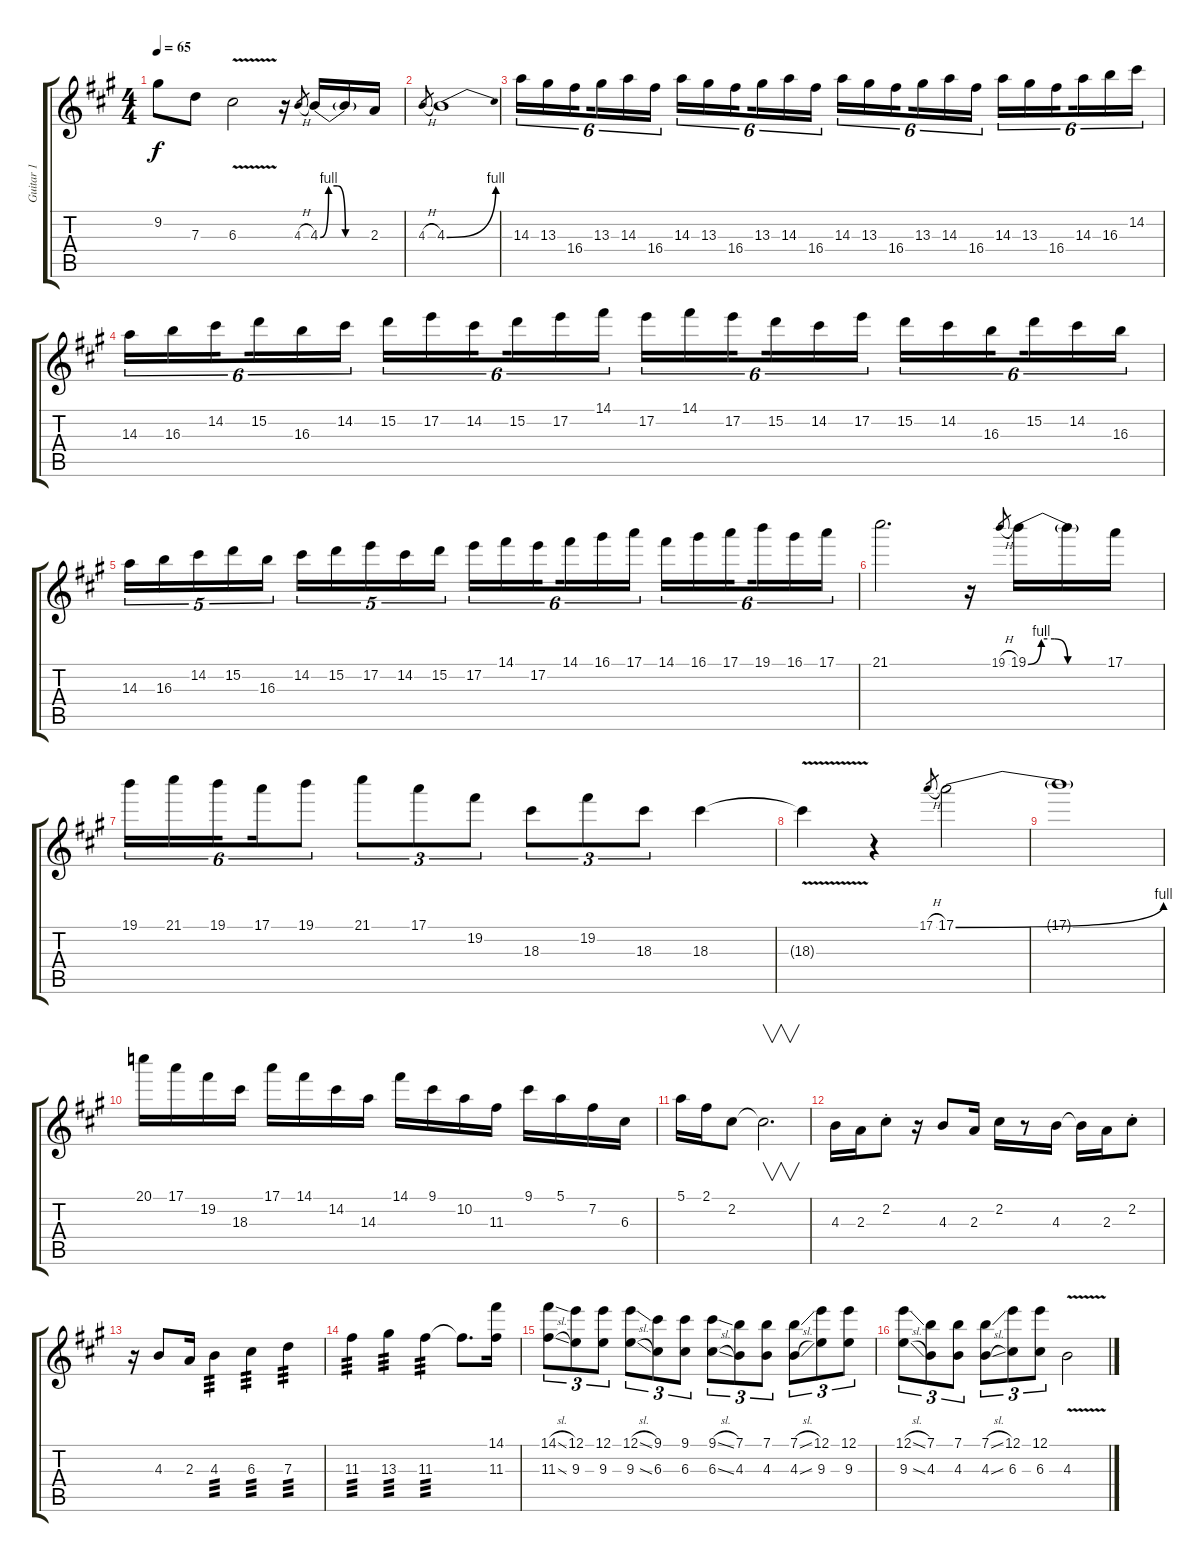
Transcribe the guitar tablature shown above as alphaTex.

\track ("Guitar 1" "Guitar 1") {instrument overdrivenguitar}
\staff {score tabs}
\tuning (E4 B3 G3 D3 A2 E2) {hide}
\ts (4 4)
\tempo 65
\clef g2
\ks f#minor
9.2{t}.8{dy f} 7.3.8 6.3{v}.2 r.16 4.3{h}.8{gr} 4.3{be (custom 0 0 10 4 20 4 30 0 60 0)}.16 4.3{t}.16 2.3.16 |
4.3{h}.8{gr} 4.3{be (bend 0 0 60 4)}.1 |
14.3.16{tu (6 4)} 13.3.16{tu (6 4)} 16.4.16{tu (6 4) beam splitsecondary} 13.3.16{tu (6 4)} 14.3.16{tu (6 4)} 16.4.16{tu (6 4)} 14.3.16{tu (6 4)} 13.3.16{tu (6 4)} 16.4.16{tu (6 4) beam splitsecondary} 13.3.16{tu (6 4)} 14.3.16{tu (6 4)} 16.4.16{tu (6 4)} 14.3.16{tu (6 4)} 13.3.16{tu (6 4)} 16.4.16{tu (6 4) beam splitsecondary} 13.3.16{tu (6 4)} 14.3.16{tu (6 4)} 16.4.16{tu (6 4)} 14.3.16{tu (6 4)} 13.3.16{tu (6 4)} 16.4.16{tu (6 4) beam splitsecondary} 14.3.16{tu (6 4)} 16.3.16{tu (6 4)} 14.2.16{tu (6 4)} |
14.3.16{tu (6 4)} 16.3.16{tu (6 4)} 14.2.16{tu (6 4) beam splitsecondary} 15.2.16{tu (6 4)} 16.3.16{tu (6 4)} 14.2.16{tu (6 4)} 15.2.16{tu (6 4)} 17.2.16{tu (6 4)} 14.2.16{tu (6 4) beam splitsecondary} 15.2.16{tu (6 4)} 17.2.16{tu (6 4)} 14.1.16{tu (6 4)} 17.2.16{tu (6 4)} 14.1.16{tu (6 4)} 17.2.16{tu (6 4) beam splitsecondary} 15.2.16{tu (6 4)} 14.2.16{tu (6 4)} 17.2.16{tu (6 4)} 15.2.16{tu (6 4)} 14.2.16{tu (6 4)} 16.3.16{tu (6 4) beam splitsecondary} 15.2.16{tu (6 4)} 14.2.16{tu (6 4)} 16.3.16{tu (6 4)} |
14.3.16{tu (5 4)} 16.3.16{tu (5 4)} 14.2.16{tu (5 4)} 15.2.16{tu (5 4)} 16.3.16{tu (5 4)} 14.2.16{tu (5 4)} 15.2.16{tu (5 4)} 17.2.16{tu (5 4)} 14.2.16{tu (5 4)} 15.2.16{tu (5 4)} 17.2.16{tu (6 4)} 14.1.16{tu (6 4)} 17.2.16{tu (6 4) beam splitsecondary} 14.1.16{tu (6 4)} 16.1.16{tu (6 4)} 17.1.16{tu (6 4)} 14.1.16{tu (6 4)} 16.1.16{tu (6 4)} 17.1.16{tu (6 4) beam splitsecondary} 19.1.16{tu (6 4)} 16.1.16{tu (6 4)} 17.1.16{tu (6 4)} |
21.1.2{d} r.16 19.1{h}.8{gr} 19.1{be (custom 0 0 10 4 20 4 30 0 60 0)}.16 19.1{t}.16 17.1.16 |
19.1.16{tu (6 4)} 21.1.16{tu (6 4)} 19.1.16{tu (6 4) beam splitsecondary} 17.1.16{tu (6 4)} 19.1.8{tu (6 4)} 21.1.8{tu (3 2)} 17.1.8{tu (3 2)} 19.2.8{tu (3 2)} 18.3.8{tu (3 2)} 19.2.8{tu (3 2)} 18.3.8{tu (3 2)} 18.3.4 |
18.3{v t}.4 r.4 17.1{h}.8{gr} 17.1{be (bend 0 0 60 4)}.2 |
17.1{t}.1 |
20.1.16 17.1.16 19.2.16 18.3.16 17.1.16 14.1.16 14.2.16 14.3.16 14.1.16 9.1.16 10.2.16 11.3.16 9.1.16 5.1.16 7.2.16 6.3.16 |
5.1.16 2.1.16 2.2.8 2.2{t}.2{v d} |
4.3.16 2.3.16 2.2{st}.8 r.16 4.3.8 2.3.16 2.2.16 r.8 4.3.16 4.3{t}.16 2.3.16 2.2{st}.8 |
r.16 4.3.8 2.3.16 4.3.4{tp 3} 6.3.4{tp 3} 7.3.4{tp 3} |
11.3.4{tp 3} 13.3.4{tp 3} 11.3.4{tp 3} 11.3{t}.8{d} (14.1 11.3).16 |
(14.1{sl} 11.3{sl}).8{tu (3 2)} (12.1 9.3).8{tu (3 2)} (12.1 9.3).8{tu (3 2)} (12.1{sl} 9.3{sl}).8{tu (3 2)} (9.1 6.3).8{tu (3 2)} (9.1 6.3).8{tu (3 2)} (9.1{sl} 6.3{sl}).8{tu (3 2)} (7.1 4.3).8{tu (3 2)} (7.1 4.3).8{tu (3 2)} (7.1{sl} 4.3{sl}).8{tu (3 2)} (12.1 9.3).8{tu (3 2)} (12.1 9.3).8{tu (3 2)} |
(12.1{sl} 9.3{sl}).8{tu (3 2)} (7.1 4.3).8{tu (3 2)} (7.1 4.3).8{tu (3 2)} (7.1{sl} 4.3{sl}).8{tu (3 2)} (12.1 6.3).8{tu (3 2)} (12.1 6.3).8{tu (3 2)} 4.3{v}.2
